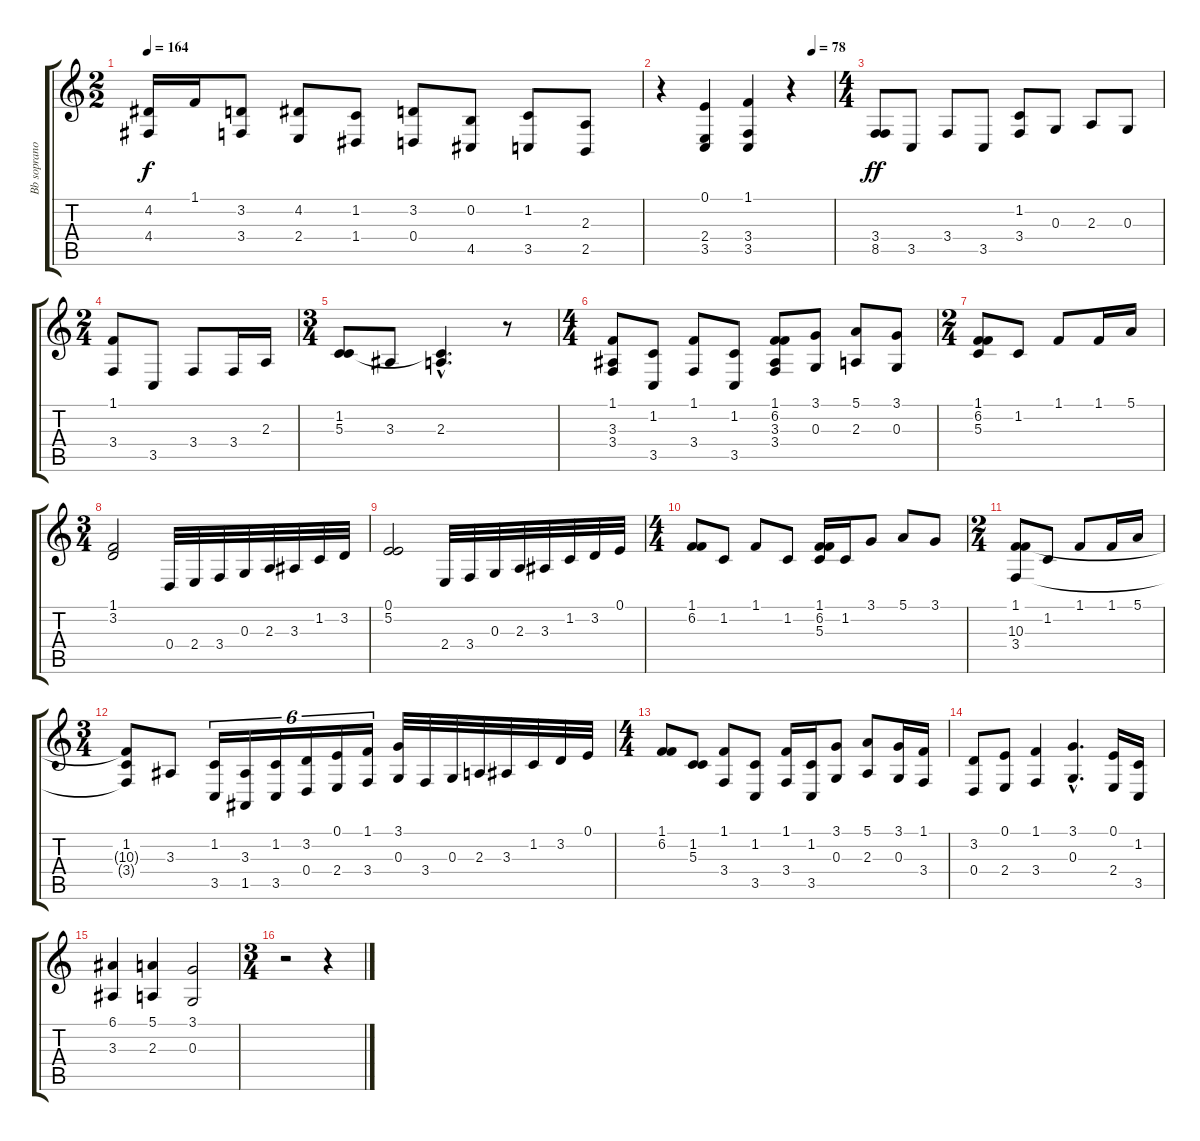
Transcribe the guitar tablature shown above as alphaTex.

\track ("Bb soprano clarinet" "Bb soprano") {instrument clarinet}
\staff {score tabs}
\tuning (E4 B3 G3 D3 A2 E2) {hide}
\ts (2 2)
\tempo 164
\clef g2
\ks c
(4.2 4.4).16{dy f} 1.1.16 (3.2 3.4).8 (4.2 2.4).8 (1.2 1.4).8 (3.2 0.4).8 (0.2 4.5).8 (1.2 3.5).8 (2.3 2.5).8 |
\tempo (78 0.875)
r.4 (0.1 2.4 3.5).4 (1.1 3.4 3.5).4 r.4 |
\ts (4 4)
(3.4 8.5).8{dy ff} 3.5.8 3.4.8 3.5.8 (1.2 3.4).8 0.3.8 2.3.8 0.3.8 |
\ts (2 4)
(1.1 3.4).8 3.5.8 3.4.8 3.4.16 2.3.16 |
\ts (3 4)
(1.2 5.3).8 3.3.8 (1.2{hac t} 2.3{hac}).4{d} r.8 |
\ts (4 4)
(1.1 3.3 3.4).8 (1.2 3.5).8 (1.1 3.4).8 (1.2 3.5).8 (1.1 6.2 3.3 3.4).8 (3.1 0.3).8 (5.1 2.3).8 (3.1 0.3).8 |
\ts (2 4)
(1.1 6.2 5.3).8 1.2.8 1.1.8 1.1.16 5.1.16 |
\ts (3 4)
(1.1 3.2).2 0.4.32 2.4.32 3.4.32 0.3.32 2.3.32 3.3.32 1.2.32 3.2.32 |
(0.1 5.2).2 2.4.32 3.4.32 0.3.32 2.3.32 3.3.32 1.2.32 3.2.32 0.1.32 |
\ts (4 4)
(1.1 6.2).8 1.2.8 1.1.8 1.2.8 (1.1 6.2 5.3).16 1.2.16 3.1.8 5.1.8 3.1.8 |
\ts (2 4)
(1.1 10.3 3.4).8 1.2.8 1.1.8 1.1.16 5.1.16 |
\ts (3 4)
(1.2 10.3{t} 3.4{t}).8 3.3.8 (1.2 3.5).16{tu (6 4)} (3.3 1.5).16{tu (6 4)} (1.2 3.5).16{tu (6 4)} (3.2 0.4).16{tu (6 4)} (0.1 2.4).16{tu (6 4)} (1.1 3.4).16{tu (6 4)} (3.1 0.3).32 3.4.32 0.3.32 2.3.32 3.3.32 1.2.32 3.2.32 0.1.32 |
\ts (4 4)
(1.1 6.2).8 (1.2 5.3).8 (1.1 3.4).8 (1.2 3.5).8 (1.1 3.4).16 (1.2 3.5).16 (3.1 0.3).8 (5.1 2.3).8 (3.1 0.3).16 (1.1 3.4).16 |
(3.2 0.4).8 (0.1 2.4).8 (1.1 3.4).4 (3.1{hac} 0.3{hac}).4{d} (0.1 2.4).16 (1.2 3.5).16 |
(6.1 3.3).4 (5.1 2.3).4 (3.1 0.3).2 |
\ts (3 4)
r.2 r.4
